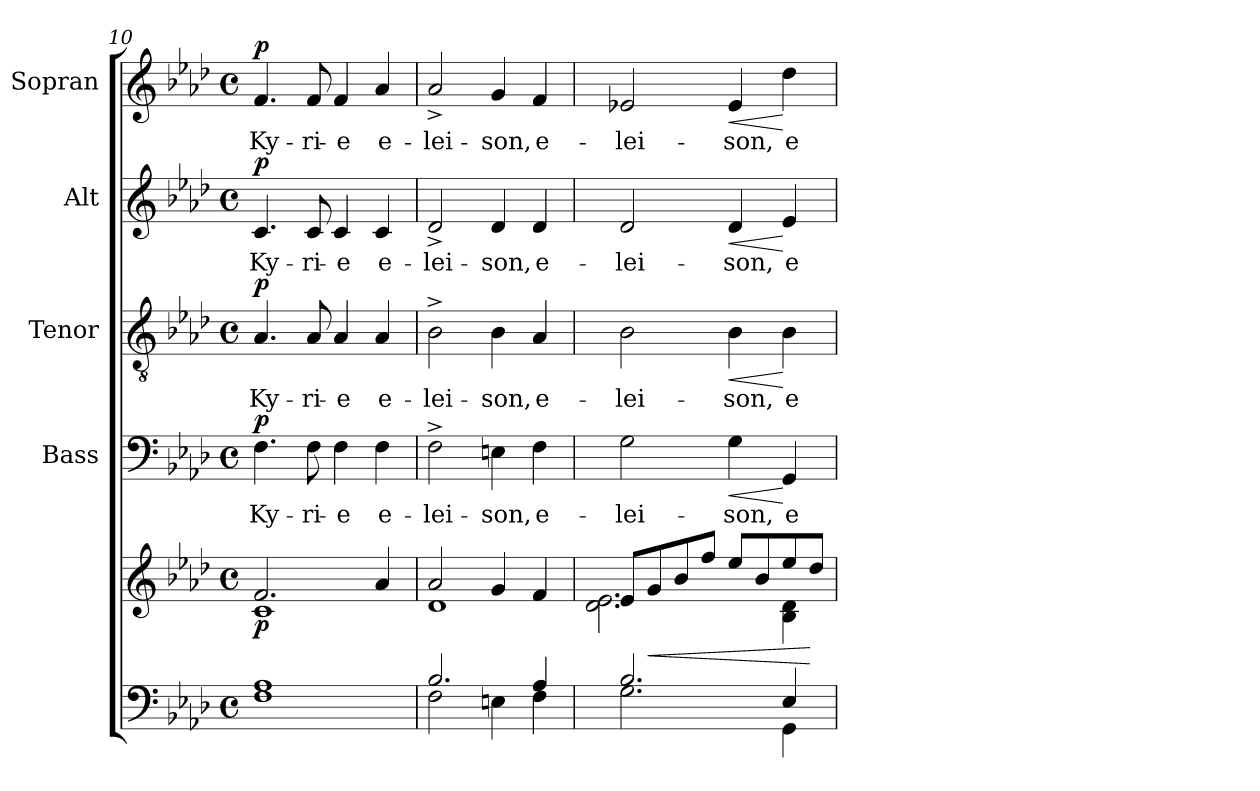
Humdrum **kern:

**kern	**kern	**dynam	**kern	**text	**dynam	**kern	**text	**dynam	**kern	**text	**dynam	**kern	**text	**dynam
*part5	*part5	*part5	*part4	*part4	*part4	*part3	*part3	*part3	*part2	*part2	*part2	*part1	*part1	*part1
*staff6	*staff5	*staff5/6	*staff4	*staff4	*staff4	*staff3	*staff3	*staff3	*staff2	*staff2	*staff2	*staff1	*staff1	*staff1
*	*	*	*I"Bass	*	*	*I"Tenor	*	*	*I"Alt	*	*	*I"Sopran	*	*
*	*	*	*I'B.	*	*	*I'T.	*	*	*I'A.	*	*	*I'S.	*	*
*clefF4	*clefG2	*	*clefF4	*	*	*clefGv2	*	*	*clefG2	*	*	*clefG2	*	*
*k[b-e-a-d-]	*k[b-e-a-d-]	*	*k[b-e-a-d-]	*	*	*k[b-e-a-d-]	*	*	*k[b-e-a-d-]	*	*	*k[b-e-a-d-]	*	*
*A-:	*A-:	*	*A-:	*	*	*A-:	*	*	*A-:	*	*	*A-:	*	*
*M4/4	*M4/4	*	*M4/4	*	*	*M4/4	*	*	*M4/4	*	*	*M4/4	*	*
*met(c)	*met(c)	*	*met(c)	*	*	*met(c)	*	*	*met(c)	*	*	*met(c)	*	*
=10	=10	=10	=10	=10	=10	=10	=10	=10	=10	=10	=10	=10	=10	=10
*^	*^	*	*	*	*	*	*	*	*	*	*	*	*	*
!	!	!	!	!LO:DY:b	!	!LO:LY:b	!LO:DY:a	!	!LO:LY:b	!LO:DY:a	!	!LO:LY:b	!LO:DY:a	!	!LO:LY:b	!LO:DY:a
1A-	1F	2.f/	1c	p	4.F\	Ky-	p	4.A-/	Ky-	p	4.c/	Ky-	p	4.f/	Ky-	p
!	!	!	!	!	!	!LO:LY:b	!	!	!LO:LY:b	!	!	!LO:LY:b	!	!	!LO:LY:b	!
.	.	.	.	.	8F\	-ri-	.	8A-/	-ri-	.	8c/	-ri-	.	8f/	-ri-	.
!	!	!	!	!	!	!LO:LY:b	!	!	!LO:LY:b	!	!	!LO:LY:b	!	!	!LO:LY:b	!
.	.	.	.	.	4F\	-e	.	4A-/	-e	.	4c/	-e	.	4f/	-e	.
!	!	!	!	!	!	!LO:LY:b	!	!	!LO:LY:b	!	!	!LO:LY:b	!	!	!LO:LY:b	!
.	.	4a-/	.	.	4F\	e-	.	4A-/	e-	.	4c/	e-	.	4a-/	e-	.
=11	=11	=11	=11	=11	=11	=11	=11	=11	=11	=11	=11	=11	=11	=11	=11	=11
!	!	!	!	!	!	!LO:LY:b	!	!	!LO:LY:b	!	!	!LO:LY:b	!	!	!LO:LY:b	!
2.B-/	2F\	2a-/	1d-	.	2F^>\	-lei-	.	2B-^>\	-lei-	.	2d-^>/	-lei-	.	2a-^>/	-lei-	.
!	!	!	!	!	!	!LO:LY:b	!	!	!LO:LY:b	!	!	!LO:LY:b	!	!	!LO:LY:b	!
.	4En\	4g/	.	.	4En\	-son,	.	4B-\	-son,	.	4d-/	-son,	.	4g/	-son,	.
!	!	!	!	!	!	!LO:LY:b	!	!	!LO:LY:b	!	!	!LO:LY:b	!	!	!LO:LY:b	!
4A-/	4F\	4f/	.	.	4F\	e-	.	4A-/	e-	.	4d-/	e-	.	4f/	e-	.
=12	=12	=12	=12	=12	=12	=12	=12	=12	=12	=12	=12	=12	=12	=12	=12	=12
!	!	!	!	!	!	!LO:LY:b	!	!	!LO:LY:b	!	!	!LO:LY:b	!	!	!LO:LY:b	!
2.B-/	2.G\	8e-!/L	2.d-\ 2.e-\	.	2G\	-lei-	.	2B-\	-lei-	.	2d-/	-lei-	.	2e-X/	-lei-	.
!	!	!	!	!LO:HP:b	!	!	!	!	!	!	!	!	!	!	!	!
.	.	8g!/	.	<	.	.	.	.	.	.	.	.	.	.	.	.
.	.	8b-!/	.	.	.	.	.	.	.	.	.	.	.	.	.	.
.	.	8ff!/J	.	.	.	.	.	.	.	.	.	.	.	.	.	.
!	!	!	!	!	!	!LO:LY:b	!LO:HP:b	!	!LO:LY:b	!LO:HP:b	!	!LO:LY:b	!LO:HP:b	!	!LO:LY:b	!LO:HP:b
.	.	8ee-!/L	.	.	4G\	-son,	<	4B-\	-son,	<	4d-/	-son,	<	4e-/	-son,	<
.	.	8b-!/	.	.	.	.	.	.	.	.	.	.	.	.	.	.
!	!	!	!	!	!	!LO:LY:b	!	!	!LO:LY:b	!	!	!LO:LY:b	!	!	!LO:LY:b	!
4E-/	4GG\	8ee-!/	4B-\ 4d-\	.	4GG/	e-	[	4B-\	e-	[	4e-/	e-	[	4dd-\	e-	[
.	.	8dd-!/J	.	[	.	.	.	.	.	.	.	.	.	.	.	.
*v	*v	*	*	*	*	*	*	*	*	*	*	*	*	*	*	*
*	*v	*v	*	*	*	*	*	*	*	*	*	*	*	*	*
=	=	=	=	=	=	=	=	=	=	=	=	=	=	=
*-	*-	*-	*-	*-	*-	*-	*-	*-	*-	*-	*-	*-	*-	*-
